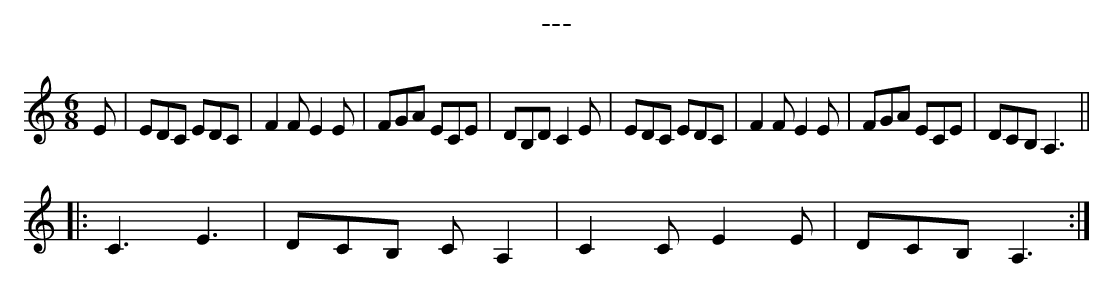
X:1
T:---
M:6/8
K:Amin
L:1/8
E|EDC EDC|F2F E2E|FGA ECE|DB,D C2E|EDC EDC|F2F E2E|FGA ECE|DCB, A,3||
|:C3 E3|DCB, CA,2|C2C E2E|DCB, A,3:|]
